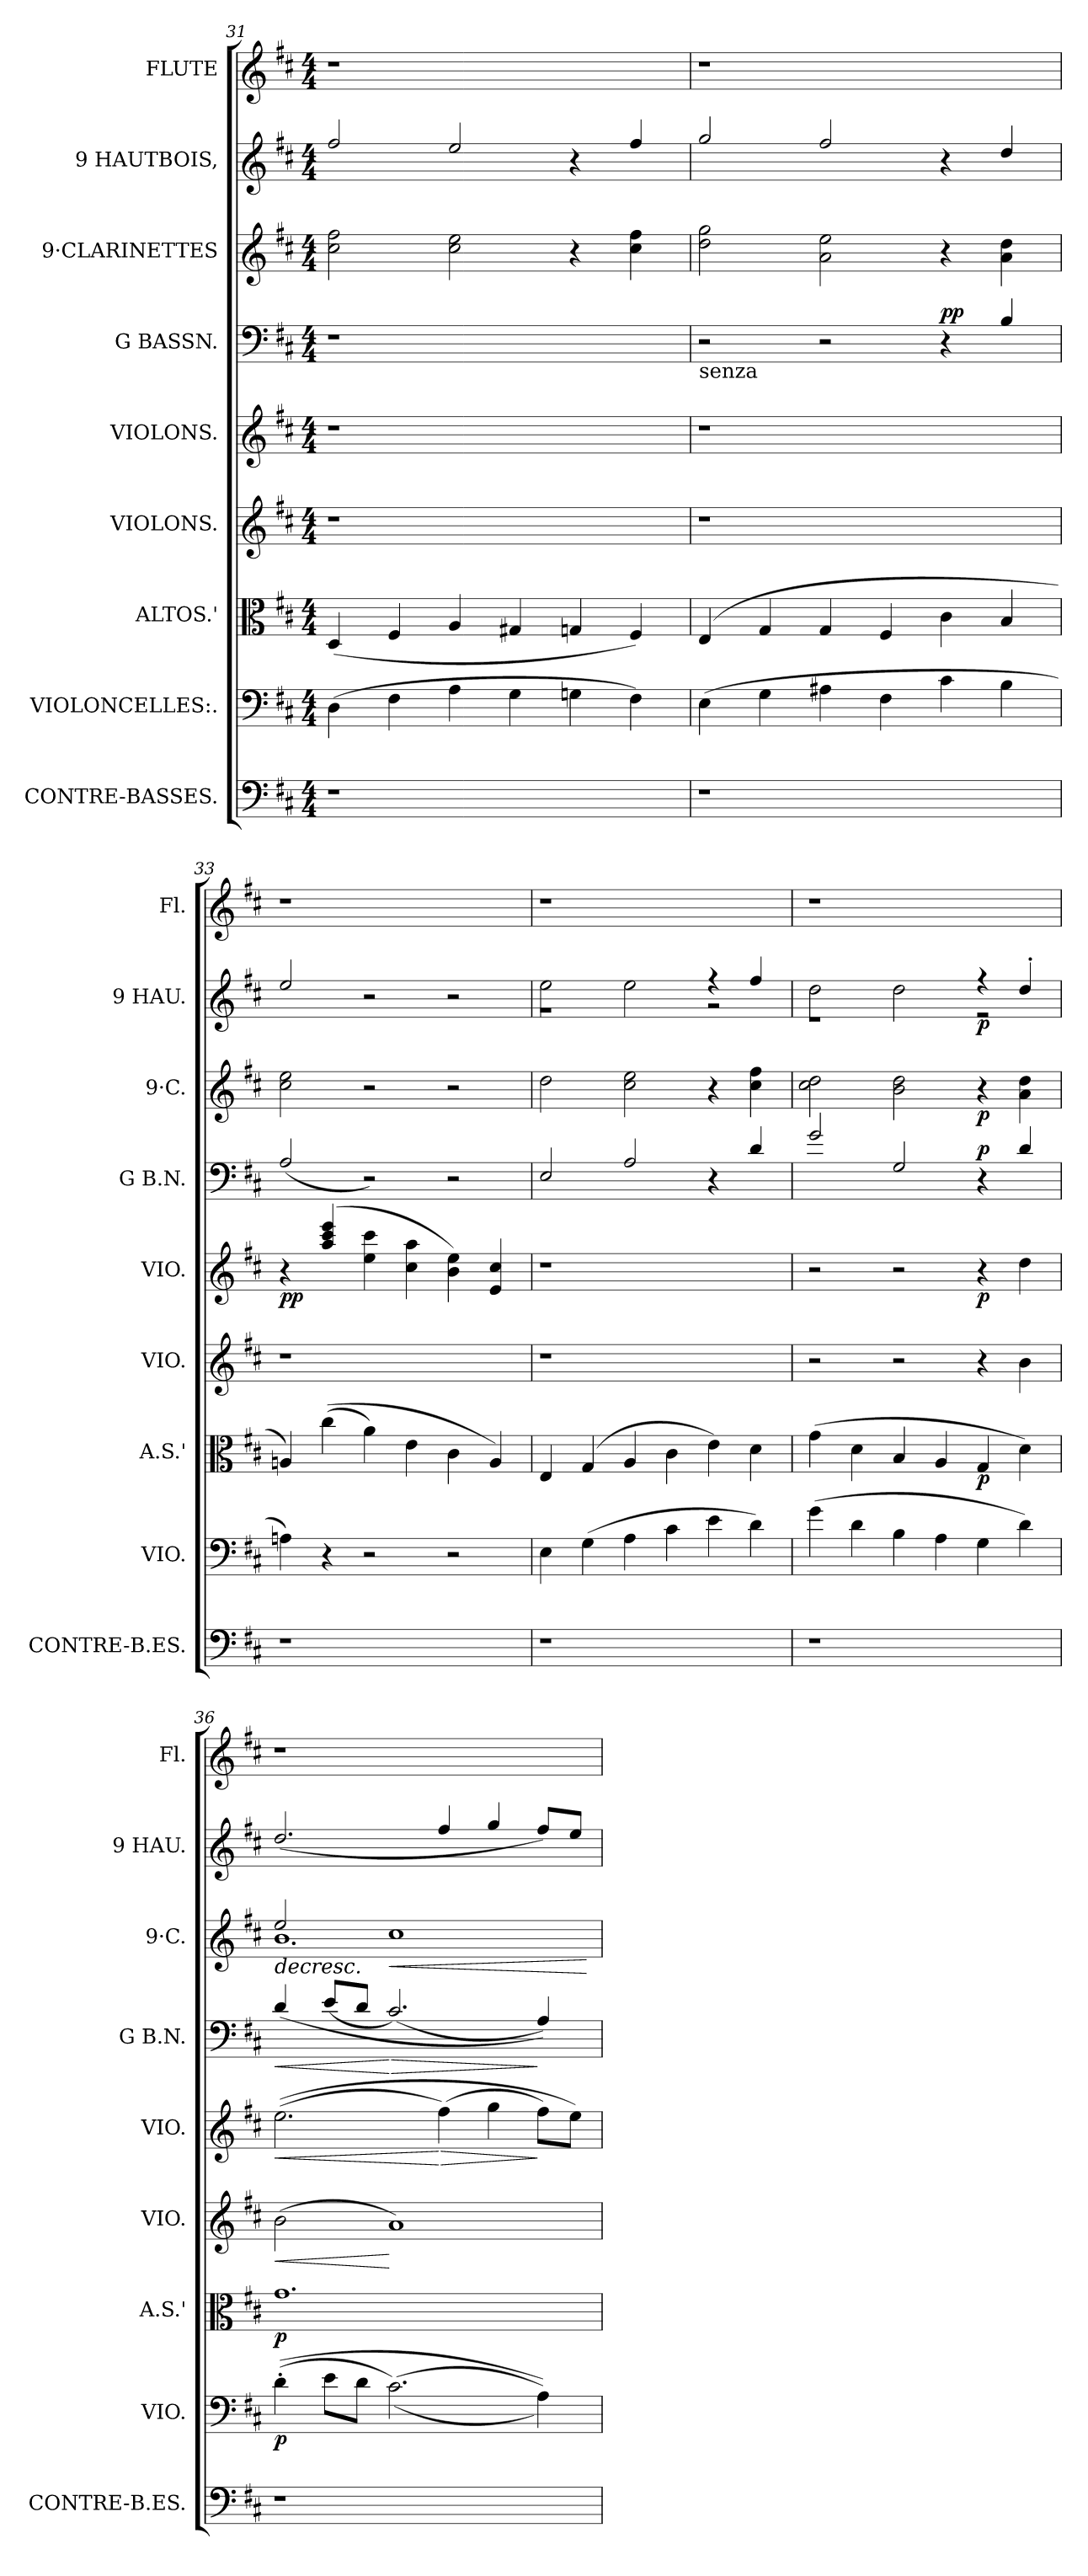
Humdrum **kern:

**kern	**kern	**dynam	**kern	**dynam	**kern	**dynam	**kern	**dynam	**kern	**text	**dynam	**kern	**dynam	**kern	**dynam	**kern
*part9	*part8	*part8	*part7	*part7	*part6	*part6	*part5	*part5	*part4	*part4	*part4	*part3	*part3	*part2	*part2	*part1
*staff9	*staff8	*staff8	*staff7	*staff7	*staff6	*staff6	*staff5	*staff5	*staff4	*staff4	*staff4	*staff3	*staff3	*staff2	*staff2	*staff1
*I"CONTRE-BASSES.	*I"VIOLONCELLES:.	*	*I"ALTOS.'	*	*I"VIOLONS.	*	*I"VIOLONS.	*	*I"G BASSN.	*	*	*I"9·CLARINETTES	*	*I"9 HAUTBOIS,	*	*I"FLUTE
*I'CONTRE-B.ES.	*I'VIO.	*	*I'A.S.'	*	*I'VIO.	*	*I'VIO.	*	*I'G B.N.	*	*	*I'9·C.	*	*I'9 HAU.	*	*I'Fl.
*clefF4	*clefF4	*	*clefC3	*	*clefG2	*	*clefG2	*	*clefF4	*	*	*clefG2	*	*clefG2	*	*clefG2
*k[f#c#]	*k[f#c#]	*	*k[f#c#]	*	*k[f#c#]	*	*k[f#c#]	*	*k[f#c#]	*	*	*k[f#c#]	*	*k[f#c#]	*	*k[f#c#]
*D:	*D:	*	*D:	*	*D:	*	*D:	*	*D:	*	*	*D:	*	*D:	*	*D:
*M4/4	*M4/4	*	*M4/4	*	*M4/4	*	*M4/4	*	*M4/4	*	*	*M4/4	*	*M4/4	*	*M4/4
=31	=31	=31	=31	=31	=31	=31	=31	=31	=31	=31	=31	=31	=31	=31	=31	=31
!LO:N:vis=1	!	!	!	!	!LO:N:vis=1	!	!LO:N:vis=1	!	!LO:N:vis=1	!	!	!	!	!	!	!LO:N:vis=1
1r	(4Di\	.	(4Di/	.	1r	.	1r	.	1r	.	.	2cc#i\ 2ff#i	.	2ff#i/	.	1r
.	4F#i\	.	4F#i/	.	.	.	.	.	.	.	.	.	.	.	.	.
.	4Ai\	.	4Ai/	.	.	.	.	.	.	.	.	2cc#i\ 2eei	.	2eei/	.	.
.	4Gi\	.	4G#Xi/	.	.	.	.	.	.	.	.	.	.	.	.	.
2ryy	4Gni\	.	4Gni/	.	2ryy	.	2ryy	.	2ryy	.	.	4r	.	4r	.	2ryy
.	4F#i\)	.	4F#i/)	.	.	.	.	.	.	.	.	4cc#i\ 4ff#i	.	4ff#i/	.	.
=32	=32	=32	=32	=32	=32	=32	=32	=32	=32	=32	=32	=32	=32	=32	=32	=32
!	!	!	!	!	!	!	!	!	!LO:TX:b:t=senza	!	!	!	!	!	!	!
!LO:N:vis=1	!	!	!	!	!LO:N:vis=1	!	!LO:N:vis=1	!	!	!	!	!	!	!	!	!LO:N:vis=1
1r	(4Ei\	.	(4Ei/	.	1r	.	1r	.	2r	.	.	2ddi\ 2ggi	.	2ggi/	.	1r
.	4Gi\	.	4Gi/	.	.	.	.	.	.	.	.	.	.	.	.	.
!	!	!	!	!	!	!	!	!	!	!LO:LY:b:color=#000000	!	!	!	!	!	!
.	4A#Xi\	.	4Gi/	.	.	.	.	.	2r	sordini.	.	2ai\ 2eei	.	2ff#i/	.	.
.	4F#i\	.	4F#i/	.	.	.	.	.	.	.	.	.	.	.	.	.
2ryy	4c#i\	.	4c#i\	.	2ryy	.	2ryy	.	4r	.	pp	4r	.	4r	.	2ryy
.	4Bi\	.	4Bi/	.	.	.	.	.	4Bi/	.	.	4ai\ 4ddi	.	4ddi/	.	.
=33	=33	=33	=33	=33	=33	=33	=33	=33	=33	=33	=33	=33	=33	=33	=33	=33
!LO:N:vis=1	!	!	!	!	!LO:N:vis=1	!	!	!	!	!	!	!	!	!	!	!LO:N:vis=1
1r	4Ani\)	.	4Ani/)	.	1r	.	4r	pp	(2Ai/	.	.	2cc#i\ 2eei	.	2eei/	.	1r
.	4r	.	((4cc#i\	.	.	.	(4aai/ 4ccc#i 4eeei	.	.	.	.	.	.	.	.	.
.	2r	.	4ai\)	.	.	.	4eei\ 4ccc#i	.	2r)	.	.	2r	.	2r	.	.
.	.	.	4ei\	.	.	.	4cc#i\ 4aai	.	.	.	.	.	.	.	.	.
2ryy	2r	.	4c#i\	.	2ryy	.	4bi\ 4eei)	.	2r	.	.	2r	.	2r	.	2ryy
.	.	.	4Ai/)	.	.	.	4ei/ 4cc#i	.	.	.	.	.	.	.	.	.
!!LO:PB:g=z
=34	=34	=34	=34	=34	=34	=34	=34	=34	=34	=34	=34	=34	=34	=34	=34	=34
!LO:N:vis=1	!	!	!	!	!LO:N:vis=1	!	!LO:N:vis=1	!	!	!	!	!	!	!	!	!LO:N:vis=1
*	*	*	*	*	*	*	*	*	*	*	*	*	*	*^	*	*
1r	4Ei\	.	4Ei/	.	1r	.	1r	.	2Ei/	.	.	2ddi\	.	2eei\	1r	.	1r
.	(4Gi\	.	(4Gi/	.	.	.	.	.	.	.	.	.	.	.	.	.	.
.	4Ai\	.	4Ai/	.	.	.	.	.	2Ai/	.	.	2cc#i\ 2eei	.	2eei\	.	.	.
.	4c#i\	.	4c#i\	.	.	.	.	.	.	.	.	.	.	.	.	.	.
2ryy	4ei\	.	4ei\)	.	2ryy	.	2ryy	.	4r	.	.	4r	.	4r	2r	.	2ryy
.	4di\)	.	4di\	.	.	.	.	.	4di/	.	.	4cc#i\ 4ff#i	.	4ff#i/	.	.	.
=35	=35	=35	=35	=35	=35	=35	=35	=35	=35	=35	=35	=35	=35	=35	=35	=35	=35
!LO:N:vis=1	!	!	!	!	!	!	!	!	!	!	!	!	!	!	!	!	!LO:N:vis=1
1r	(4gi\	.	(4gi\	.	2r	.	2r	.	2gi/	.	.	2cc#i\ 2ddi	.	2ddi\	1r	.	1r
.	4di\	.	4di\	.	.	.	.	.	.	.	.	.	.	.	.	.	.
.	4Bi\	.	4Bi/	.	2r	.	2r	.	2Gi/	.	.	2bi\ 2ddi	.	2ddi\	.	.	.
.	4Ai\	.	4Ai/	.	.	.	.	.	.	.	.	.	.	.	.	.	.
!	!	!	!	!	!	!	!	!	!	!LO:LY:b:color=#000000	!	!	!	!	!	!	!
2ryy	4Gi\	.	4Gi/	p	4r	.	4r	p	4r	Vis	p	4r	p	4r	2r	p	2ryy
.	4di\)	.	4di\)	.	4bi\	.	4ddi\	.	4di/	.	.	4ai\ 4ddi	.	4dd'i/	.	.	.
*	*	*	*	*	*	*	*	*	*	*	*	*	*	*v	*v	*	*
=36	=36	=36	=36	=36	=36	=36	=36	=36	=36	=36	=36	=36	=36	=36	=36	=36
!LO:N:vis=1	!	!	!	!	!	!LO:HP:b	!	!	!	!	!	!	!	!	!	!
!	!	!	!	!	!	!LO:HP:n=1:b	!	!LO:HP:b	!	!	!LO:HP:b	!	!LO:HP:b	!	!	!LO:N:vis=1
*	*	*	*	*	*	*	*	*	*	*	*	*^	*	*	*	*
1r	((4d'i\	p	1.gi	p	(2bi\	< >	((2.eei\	<	(4di/	.	<	2eei/	1.bi	>	(2.ddi/	.	1r
.	8ei\L	.	.	.	.	.	.	.	(8ei/L	.	.	.	.	.	.	.	.
.	8di\J	.	.	.	.	.	.	.	8di/J	.	.	.	.	.	.	.	.
!	!	!	!	!	!	!	!	!	!	!	!LO:HP:n=1:b	!	!	!LO:HP:b	!	!	!
.	((2.c#i\)	.	.	.	1ai)	[	.	.	(2.c#i/)	.	[ >	1cc#i	.	<	.	.	.
!	!	!	!	!	!	!	!	!LO:HP:n=1:b	!	!	!	!	!	!	!	!	!
.	.	.	.	.	.	.	(4ff#i\)	[ >	.	.	.	.	.	.	4ff#i/	.	.
2ryy	.	.	.	.	.	.	4ggi\	.	.	.	.	.	.	.	4ggi/	.	2ryy
.	4Ai\)))	.	.	.	.	.	8ff#i\L)	]	4Ai/))	.	]	.	.	.	8ff#i/L)	.	.
.	.	.	.	.	.	.	8eei\J)	.	.	.	.	.	.	.	8eei/J	.	.
*	*	*	*	*	*	*	*	*	*	*	*	*v	*v	*	*	*	*
.	.	.	.	.	.	]	.	.	.	.	.	.	] [	.	.	.
=	=	=	=	=	=	=	=	=	=	=	=	=	=	=	=	=
*-	*-	*-	*-	*-	*-	*-	*-	*-	*-	*-	*-	*-	*-	*-	*-	*-
